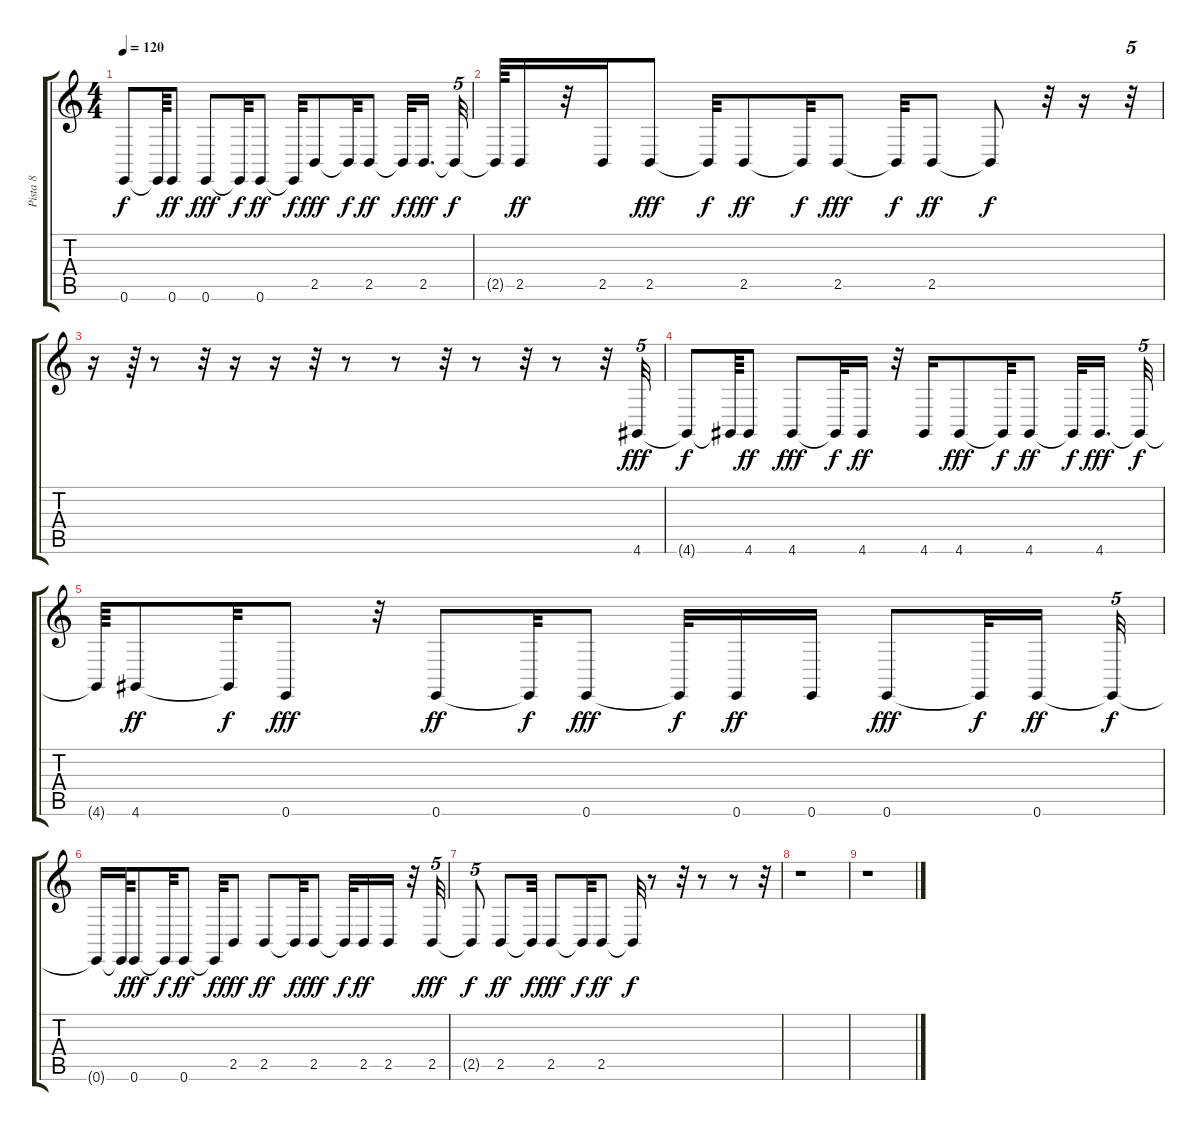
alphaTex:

\track ("Pista 8" "Pista 8") {instrument orchestralharp}
\staff {score tabs}
\tuning (E4 B3 G3 D3 A2 E2) {hide}
\ts (4 4)
\tempo 120
\clef g2
\ks c
0.6{t}.8{dy f} 0.6{t}.64 0.6.8{dy ff} 0.6.8{dy fff} 0.6{t}.32{dy f} 0.6.8{dy ff} 0.6{t}.32{dy f} 2.5.8{dy fff} 2.5{t}.32{dy f} 2.5.8{dy ff} 2.5{t}.32{dy f} 2.5.16{d dy fff} 2.5{t}.32{tu (5 4) dy f} |
2.5{t}.64 2.5.16{dy ff} r.32 2.5.16 2.5.8{dy fff} 2.5{t}.32{dy f} 2.5.8{dy ff} 2.5{t}.32{dy f} 2.5.8{dy fff} 2.5{t}.32{dy f} 2.5.8{dy ff} 2.5{t}.8{dy f} r.32 r.16 r.32{tu (5 4)} |
r.16 r.64 r.8 r.32 r.16 r.16 r.32 r.8 r.8 r.32 r.8 r.32 r.8 r.32 4.6.32{tu (5 4) dy fff} |
4.6{t}.8{dy f} 4.6{t}.64 4.6.8{dy ff} 4.6.8{dy fff} 4.6{t}.32{dy f} 4.6.16{dy ff} r.32 4.6.16 4.6.8{dy fff} 4.6{t}.32{dy f} 4.6.8{dy ff} 4.6{t}.32{dy f} 4.6.16{d dy fff} 4.6{t}.32{tu (5 4) dy f} |
4.6{t}.64 4.6.8{dy ff} 4.6{t}.32{dy f} 0.6.8{dy fff} r.32 0.6.8{dy ff} 0.6{t}.32{dy f} 0.6.8{dy fff} 0.6{t}.32{dy f} 0.6.16{dy ff} 0.6.16 0.6.8{dy fff} 0.6{t}.32{dy f} 0.6.16{dy ff} 0.6{t}.32{tu (5 4) dy f} |
0.6{t}.16 0.6{t}.64 0.6.8{dy fff} 0.6{t}.32{dy f} 0.6.8{dy ff} 0.6{t}.32{dy f} 2.5.8{dy fff} 2.5.8{dy ff} 2.5{t}.32{dy f} 2.5.8{dy fff} 2.5{t}.32{dy f} 2.5.16{dy ff} 2.5.16 r.32 2.5.32{tu (5 4) dy fff} |
2.5{t}.8{tu (5 4) dy f} 2.5.8{dy ff} 2.5{t}.32{dy f} 2.5.8{dy fff} 2.5{t}.32{dy f} 2.5.8{dy ff} 2.5{t}.32{dy f} r.8 r.32 r.8 r.8 r.32{tu (5 4)} |
r.1 |
r.1
